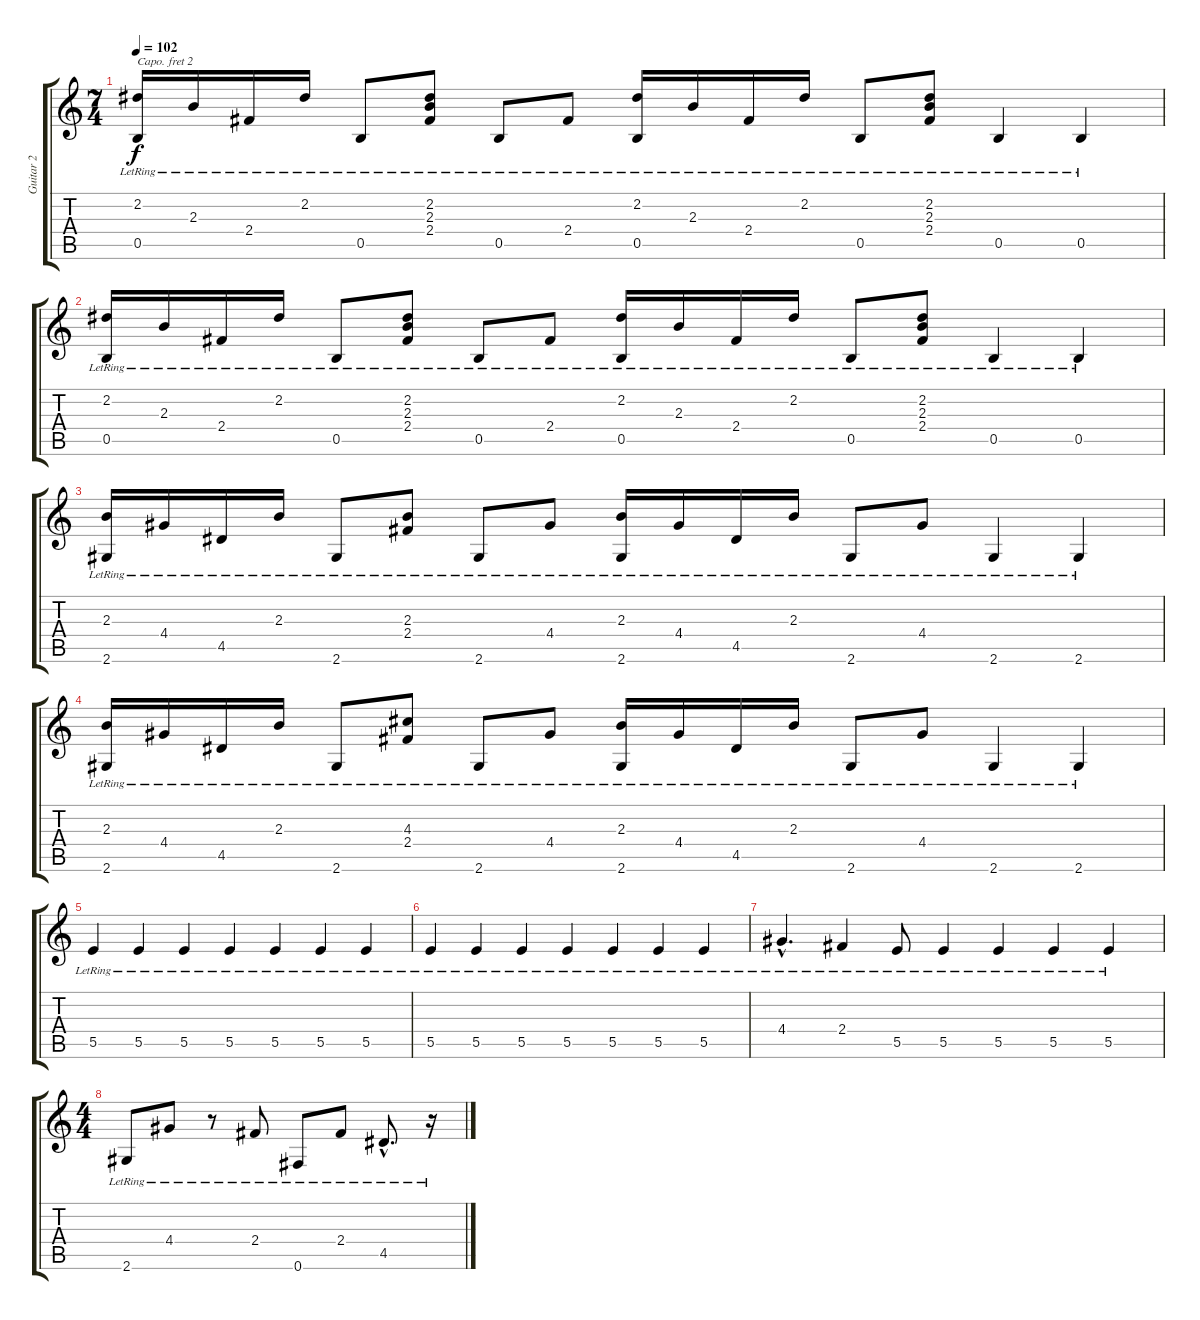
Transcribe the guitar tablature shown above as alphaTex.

\track ("Guitar 2" "Guitar 2") {instrument acousticguitarsteel}
\staff {score tabs}
\capo 2
\tuning (E4 B3 G3 D3 A2 E2) {hide}
\ts (7 4)
\tempo 102
\clef g2
\ks c
(2.2{lr} 0.5{lr}).16{dy f} 2.3{lr}.16 2.4{lr}.16 2.2{lr}.16 0.5{lr}.8 (2.2{lr} 2.3{lr} 2.4{lr}).8 0.5{lr}.8 2.4{lr}.8 (2.2{lr} 0.5{lr}).16 2.3{lr}.16 2.4{lr}.16 2.2{lr}.16 0.5{lr}.8 (2.2{lr} 2.3{lr} 2.4{lr}).8 0.5{lr}.4 0.5{lr}.4 |
(2.2{lr} 0.5{lr}).16 2.3{lr}.16 2.4{lr}.16 2.2{lr}.16 0.5{lr}.8 (2.2{lr} 2.3{lr} 2.4{lr}).8 0.5{lr}.8 2.4{lr}.8 (2.2{lr} 0.5{lr}).16 2.3{lr}.16 2.4{lr}.16 2.2{lr}.16 0.5{lr}.8 (2.2{lr} 2.3{lr} 2.4{lr}).8 0.5{lr}.4 0.5{lr}.4 |
(2.3{lr} 2.6{lr}).16 4.4{lr}.16 4.5{lr}.16 2.3{lr}.16 2.6{lr}.8 (2.3{lr} 2.4{lr}).8 2.6{lr}.8 4.4{lr}.8 (2.3{lr} 2.6{lr}).16 4.4{lr}.16 4.5{lr}.16 2.3{lr}.16 2.6{lr}.8 4.4{lr}.8 2.6{lr}.4 2.6{lr}.4 |
(2.3{lr} 2.6{lr}).16 4.4{lr}.16 4.5{lr}.16 2.3{lr}.16 2.6{lr}.8 (4.3{lr} 2.4{lr}).8 2.6{lr}.8 4.4{lr}.8 (2.3{lr} 2.6{lr}).16 4.4{lr}.16 4.5{lr}.16 2.3{lr}.16 2.6{lr}.8 4.4{lr}.8 2.6{lr}.4 2.6{lr}.4 |
5.5{lr}.4 5.5{lr}.4 5.5{lr}.4 5.5{lr}.4 5.5{lr}.4 5.5{lr}.4 5.5{lr}.4 |
5.5{lr}.4 5.5{lr}.4 5.5{lr}.4 5.5{lr}.4 5.5{lr}.4 5.5{lr}.4 5.5{lr}.4 |
4.4{hac lr}.4{d} 2.4{lr}.4 5.5{lr}.8 5.5{lr}.4 5.5{lr}.4 5.5{lr}.4 5.5{lr}.4 |
\ts (4 4)
2.6{lr}.8 4.4{lr}.8 r.8 2.4{lr}.8 0.6{lr}.8 2.4{lr}.8 4.5{hac lr}.8{d} r.16
